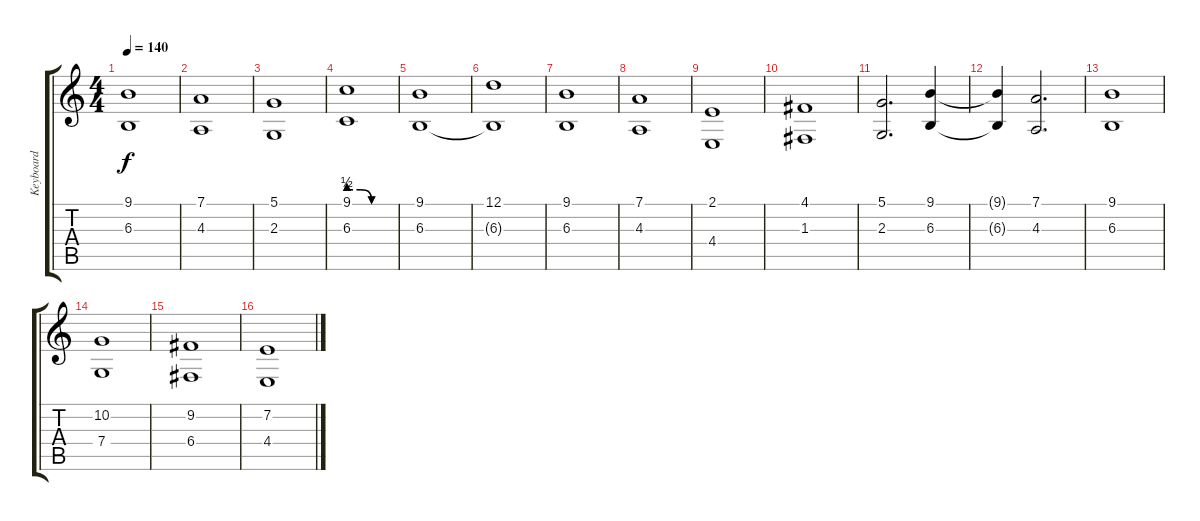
\track ("Keyboard" "Keyboard") {instrument lead2sawtooth}
\staff {score tabs}
\tuning (D4 A3 F3 C3 G2 D2) {hide}
\ts (4 4)
\tempo 140
\clef g2
\ks c
(9.1 6.3).1{dy f} |
(7.1 4.3).1 |
(5.1 2.3).1 |
(9.1{be (custom 0 2 15 2 30 0 60 0)} 6.3{be (custom 0 2 15 2 30 0 60 0)}).1 |
(9.1 6.3).1 |
(12.1 6.3{t}).1 |
(9.1 6.3).1 |
(7.1 4.3).1 |
(2.1 4.4).1 |
(4.1 1.3).1 |
(5.1 2.3).2{d} (9.1 6.3).4 |
(9.1{t} 6.3{t}).4 (7.1 4.3).2{d} |
(9.1 6.3).1 |
(10.2 7.4).1 |
(9.2 6.4).1 |
(7.2 4.4).1
